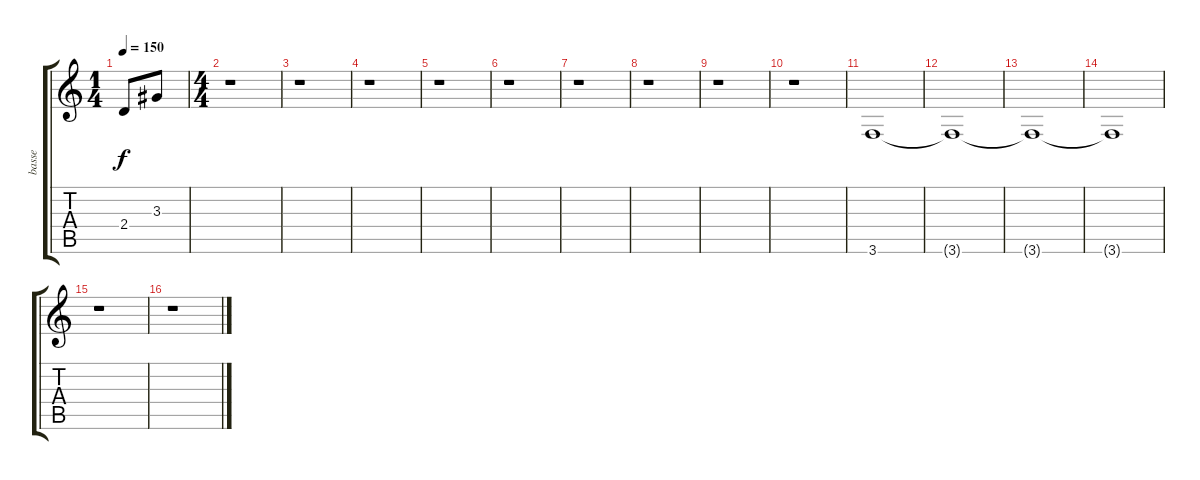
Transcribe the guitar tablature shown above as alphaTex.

\track ("basse" "basse") {instrument electricbassfinger}
\staff {score tabs}
\tuning (D4 A3 F3 C3 G2 D2) {hide}
\ts (1 4)
\tempo 150
\clef g2
\ks c
2.4.8{dy f} 3.3.8 |
\ts (4 4)
r.1 |
r.1 |
r.1 |
r.1 |
r.1 |
r.1 |
r.1 |
r.1 |
r.1 |
3.6.1 |
3.6{t}.1 |
3.6{t}.1 |
3.6{t}.1 |
r.1 |
r.1
